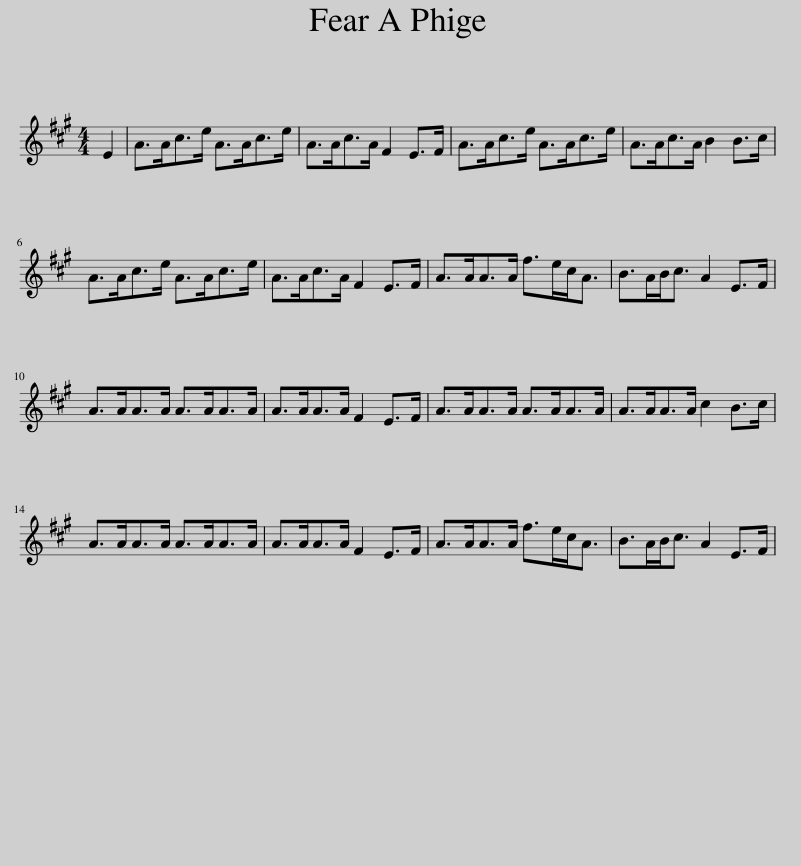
X:1
L:1/8
M:4/4
I:linebreak $
K:A
V:1 treble
V:1
 E2 | A>Ac>e A>Ac>e | A>Ac>A F2 E>F | A>Ac>e A>Ac>e | A>Ac>A B2 B>c |$ %5
 A>Ac>e A>Ac>e | A>Ac>A F2 E>F | A>AA>A f>ec<A | B>AB<c A2 E>F |$ A>AA>A A>AA>A | %10
 A>AA>A F2 E>F | A>AA>A A>AA>A | A>AA>A c2 B>c |$ A>AA>A A>AA>A | A>AA>A F2 E>F | %15
 A>AA>A f>ec<A | B>AB<c A2 E>F | %17
